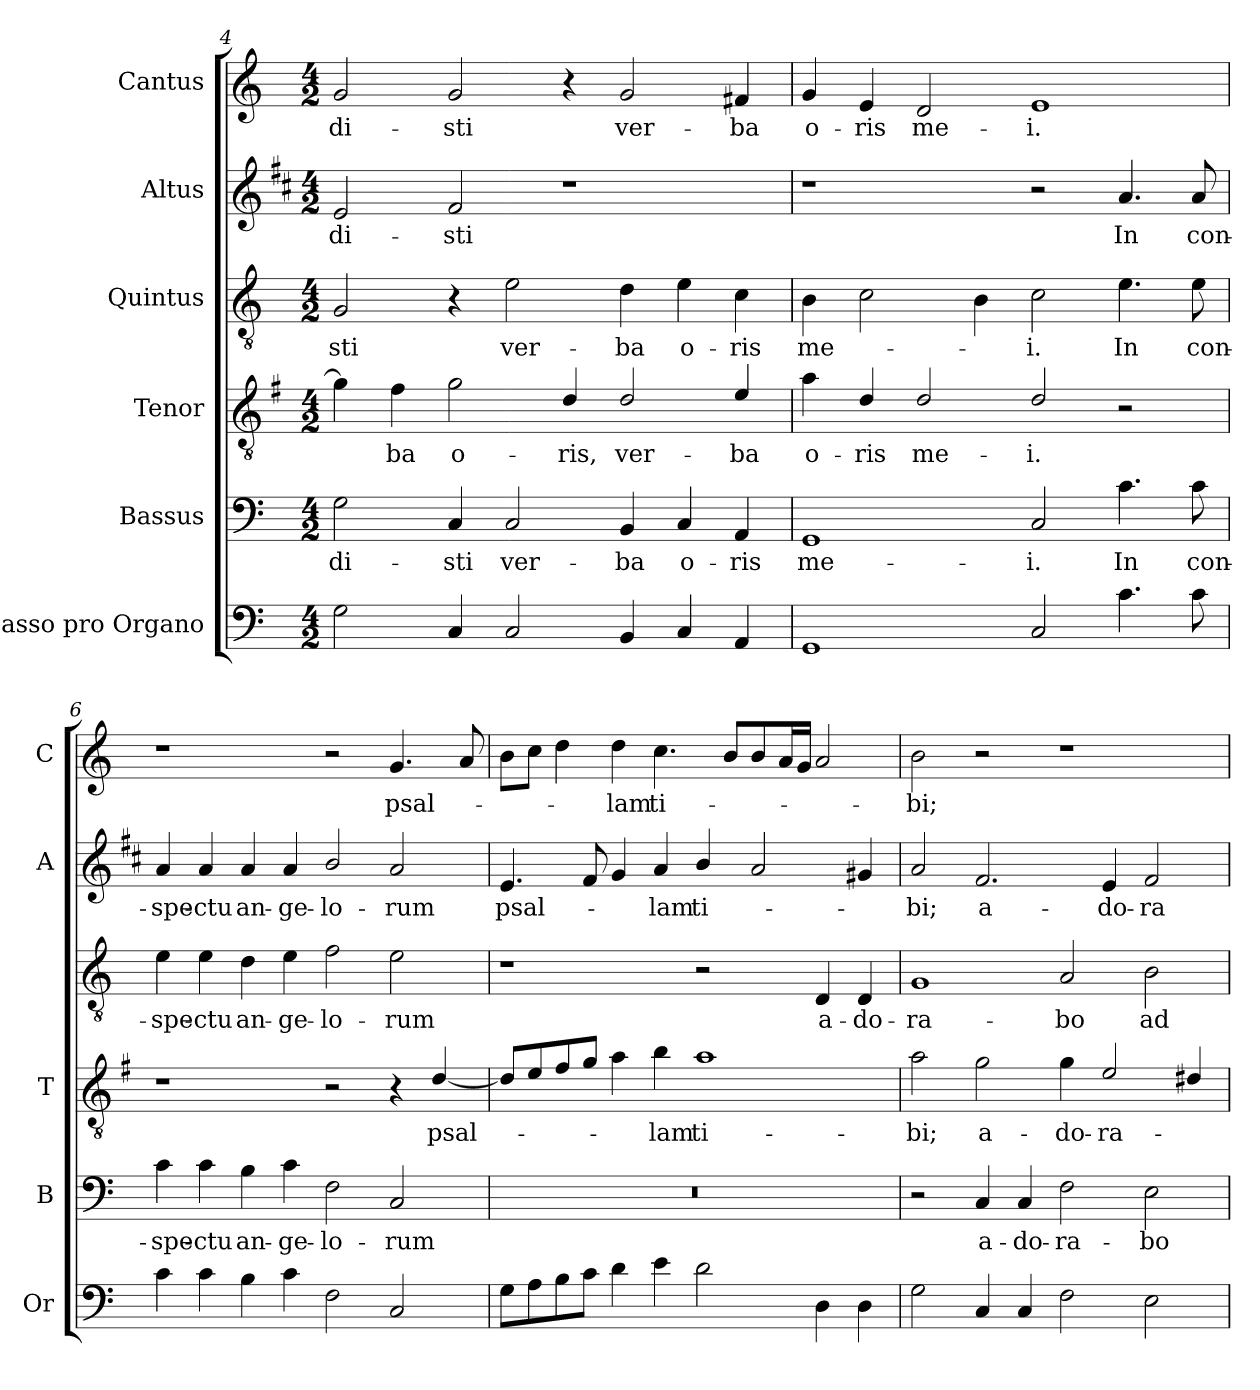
**kern	**kern	**text	**kern	**text	**kern	**text	**kern	**text	**kern	**text
*part6	*part5	*part5	*part4	*part4	*part3	*part3	*part2	*part2	*part1	*part1
*staff6	*staff5	*staff5	*staff4	*staff4	*staff3	*staff3	*staff2	*staff2	*staff1	*staff1
*I"Basso pro Organo	*I"Bassus	*	*I"Tenor	*	*I"Quintus	*	*I"Altus	*	*I"Cantus	*
*I'Or	*I'B	*	*I'T	*	*	*	*I'A	*	*I'C	*
!!LO:LB:g=z
*clefF4	*clefF4	*	*clefGv2	*	*clefGv2	*	*clefG2	*	*clefG2	*
*	*	*	*ITrd4c7	*	*	*	*ITrd1c2	*	*	*
*k[]	*k[]	*	*k[]	*	*k[]	*	*k[]	*	*k[]	*
*C:	*C:	*	*C:	*	*C:	*	*C:	*	*C:	*
*M4/2	*M4/2	*	*M4/2	*	*M4/2	*	*M4/2	*	*M4/2	*
=4	=4	=4	=4	=4	=4	=4	=4	=4	=4	=4
!	!	!LO:LY:b	!	!	!	!LO:LY:b	!	!LO:LY:b	!	!LO:LY:b
2G\	2G\	-di-	4c\]	.	2G/	-sti	2d/	-di-	2g/	-di-
!	!	!	!	!LO:LY:b	!	!	!	!	!	!
.	.	.	4B\	-ba	.	.	.	.	.	.
!	!	!LO:LY:b	!	!LO:LY:b	!	!	!	!LO:LY:b	!	!LO:LY:b
4C/	4C/	-sti	2c\	o-	4r	.	2e/	-sti	2g/	-sti
!	!	!LO:LY:b	!	!	!	!LO:LY:b	!	!	!	!
2C/	2C/	ver-	.	.	2e\	ver-	.	.	.	.
!	!	!	!	!LO:LY:b	!	!	!	!	!	!
.	.	.	4G/	-ris,	.	.	1r	.	4r	.
!	!	!LO:LY:b	!	!LO:LY:b	!	!LO:LY:b	!	!	!	!LO:LY:b
4BB/	4BB/	-ba	2G/	ver-	4d\	-ba	.	.	2g/	ver-
!	!	!LO:LY:b	!	!	!	!LO:LY:b	!	!	!	!
4C/	4C/	o-	.	.	4e\	o-	.	.	.	.
!	!	!LO:LY:b	!	!LO:LY:b	!	!LO:LY:b	!	!	!	!LO:LY:b
4AA/	4AA/	-ris	4A/	-ba	4c\	-ris	.	.	4f#X/	-ba
=5	=5	=5	=5	=5	=5	=5	=5	=5	=5	=5
!	!	!LO:LY:b	!	!LO:LY:b	!	!LO:LY:b	!	!	!	!LO:LY:b
1GG	1GG	me-	4d\	o-	4B\	me-	1r	.	4g/	o-
!	!	!	!	!LO:LY:b	!	!	!	!	!	!LO:LY:b
.	.	.	4G/	-ris	2c\	.	.	.	4e/	-ris
!	!	!	!	!LO:LY:b	!	!	!	!	!	!LO:LY:b
.	.	.	2G/	me-	.	.	.	.	2d/	me-
.	.	.	.	.	4B\	.	.	.	.	.
!	!	!LO:LY:b	!	!LO:LY:b	!	!LO:LY:b	!	!	!	!LO:LY:b
2C/	2C/	-i.	2G/	-i.	2c\	-i.	2r	.	1e	-i.
!	!	!LO:LY:b	!	!	!	!LO:LY:b	!	!LO:LY:b	!	!
4.c\	4.c\	In	2r	.	4.e\	In	4.g/	In	.	.
!	!	!LO:LY:b	!	!	!	!LO:LY:b	!	!LO:LY:b	!	!
8c\	8c\	con-	.	.	8e\	con-	8g/	con-	.	.
=6	=6	=6	=6	=6	=6	=6	=6	=6	=6	=6
!	!	!LO:LY:b	!	!	!	!LO:LY:b	!	!LO:LY:b	!	!
4c\	4c\	-spe-	1r	.	4e\	-spe-	4g/	-spe-	1r	.
!	!	!LO:LY:b	!	!	!	!LO:LY:b	!	!LO:LY:b	!	!
4c\	4c\	-ctu	.	.	4e\	-ctu	4g/	-ctu	.	.
!	!	!LO:LY:b	!	!	!	!LO:LY:b	!	!LO:LY:b	!	!
4B\	4B\	an-	.	.	4d\	an-	4g/	an-	.	.
!	!	!LO:LY:b	!	!	!	!LO:LY:b	!	!LO:LY:b	!	!
4c\	4c\	-ge-	.	.	4e\	-ge-	4g/	-ge-	.	.
!	!	!LO:LY:b	!	!	!	!LO:LY:b	!	!LO:LY:b	!	!
2F\	2F\	-lo-	2r	.	2f\	-lo-	2a/	-lo-	2r	.
!	!	!LO:LY:b	!	!	!	!LO:LY:b	!	!LO:LY:b	!	!LO:LY:b
2C/	2C/	-rum	4r	.	2e\	-rum	2g/	-rum	4.g/	psal-
!	!	!	!	!LO:LY:b	!	!	!	!	!	!
.	.	.	[4G/	psal-	.	.	.	.	.	.
.	.	.	.	.	.	.	.	.	8a/	.
=7	=7	=7	=7	=7	=7	=7	=7	=7	=7	=7
!	!	!	!	!	!	!	!	!LO:LY:b	!	!
8G\L	0r	.	8G/L]	.	1r	.	4.d/	psal-	8b\L	.
8A\	.	.	8A/	.	.	.	.	.	8cc\J	.
8B\	.	.	8B/	.	.	.	.	.	4dd\	.
8c\J	.	.	8c/J	.	.	.	8e/	.	.	.
!	!	!	!	!	!	!	!	!	!	!LO:LY:b
4d\	.	.	4d\	.	.	.	4f/	.	4dd\	-lam
!	!	!	!	!LO:LY:b	!	!	!	!LO:LY:b	!	!LO:LY:b
4e\	.	.	4e\	-lam	.	.	4g/	-lam	4.cc\	ti-
!	!	!	!	!LO:LY:b	!	!	!	!LO:LY:b	!	!
2d\	.	.	1d	ti-	2r	.	4a/	ti-	.	.
.	.	.	.	.	.	.	.	.	8b/L	.
.	.	.	.	.	.	.	2g/	.	8b/	.
.	.	.	.	.	.	.	.	.	16a/L	.
.	.	.	.	.	.	.	.	.	16g/JJ	.
!	!	!	!	!	!	!LO:LY:b	!	!	!	!
4D\	.	.	.	.	4D/	a-	.	.	2a/	.
!	!	!	!	!	!	!LO:LY:b	!	!	!	!
4D\	.	.	.	.	4D/	-do-	4f#X/	.	.	.
!!LO:PB:g=z
=8	=8	=8	=8	=8	=8	=8	=8	=8	=8	=8
!	!	!	!	!LO:LY:b	!	!LO:LY:b	!	!LO:LY:b	!	!LO:LY:b
2G\	2r	.	2d\	-bi;	1G	-ra-	2g/	-bi;	2b\	-bi;
!	!	!LO:LY:b	!	!LO:LY:b	!	!	!	!LO:LY:b	!	!
4C/	4C/	a-	2c\	a-	.	.	2.e/	a-	2r	.
!	!	!LO:LY:b	!	!	!	!	!	!	!	!
4C/	4C/	-do-	.	.	.	.	.	.	.	.
!	!	!LO:LY:b	!	!LO:LY:b	!	!LO:LY:b	!	!	!	!
2F\	2F\	-ra-	4c\	-do-	2A/	-bo	.	.	1r	.
!	!	!	!	!LO:LY:b	!	!	!	!LO:LY:b	!	!
.	.	.	2A/	-ra-	.	.	4d/	-do-	.	.
!	!	!LO:LY:b	!	!	!	!LO:LY:b	!	!LO:LY:b	!	!
2E\	2E\	-bo	.	.	2B\	ad	2e/	-ra-	.	.
.	.	.	4G#X/	.	.	.	.	.	.	.
=	=	=	=	=	=	=	=	=	=	=
*-	*-	*-	*-	*-	*-	*-	*-	*-	*-	*-
